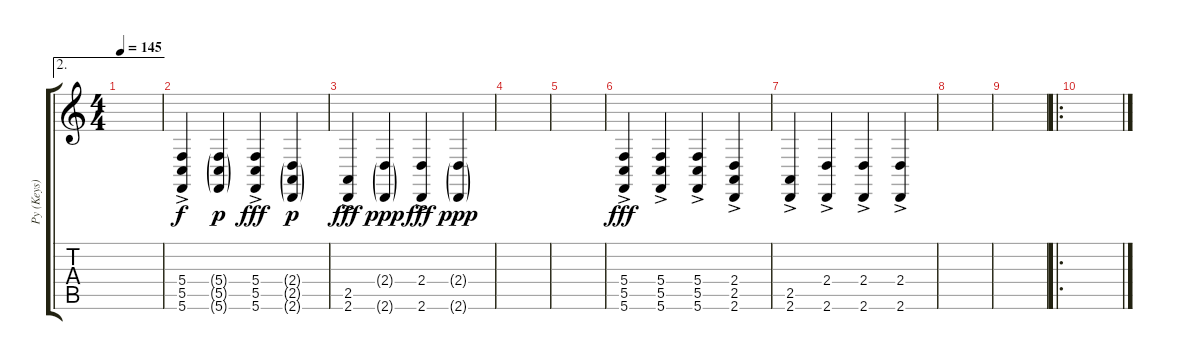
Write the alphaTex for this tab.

\track ("Py (Keys)" "Py (Keys)") {instrument lead2sawtooth}
\staff {score tabs}
\tuning (D4 A3 F3 C3 G2 C2) {hide}
\ae 2
\ts (4 4)
\tempo 145
\clef g2
\ks c
|
(5.4{ac} 5.5{ac} 5.6).4 (5.4{g} 5.5{g} 5.6{g}).4{dy p} (5.4{ac} 5.5{ac} 5.6{ac}).4{dy fff} (2.4{g} 2.5{g} 2.6{g}).4{dy p} |
(2.5{ac} 2.6).4{dy fff} (2.4{g} 2.6{g}).4{dy ppp} (2.4{ac} 2.6).4{dy fff} (2.4{g} 2.6{g}).4{dy ppp} |
|
|
(5.4{ac} 5.5{ac} 5.6).4{dy fff} (5.4{ac} 5.5{ac} 5.6{ac}).4 (5.4{ac} 5.5{ac} 5.6{ac}).4 (2.4{ac} 2.5 2.6{ac}).4 |
(2.5{ac} 2.6).4 (2.4{ac} 2.6).4 (2.4{ac} 2.6).4 (2.4{ac} 2.6).4 |
|
|
\ro
